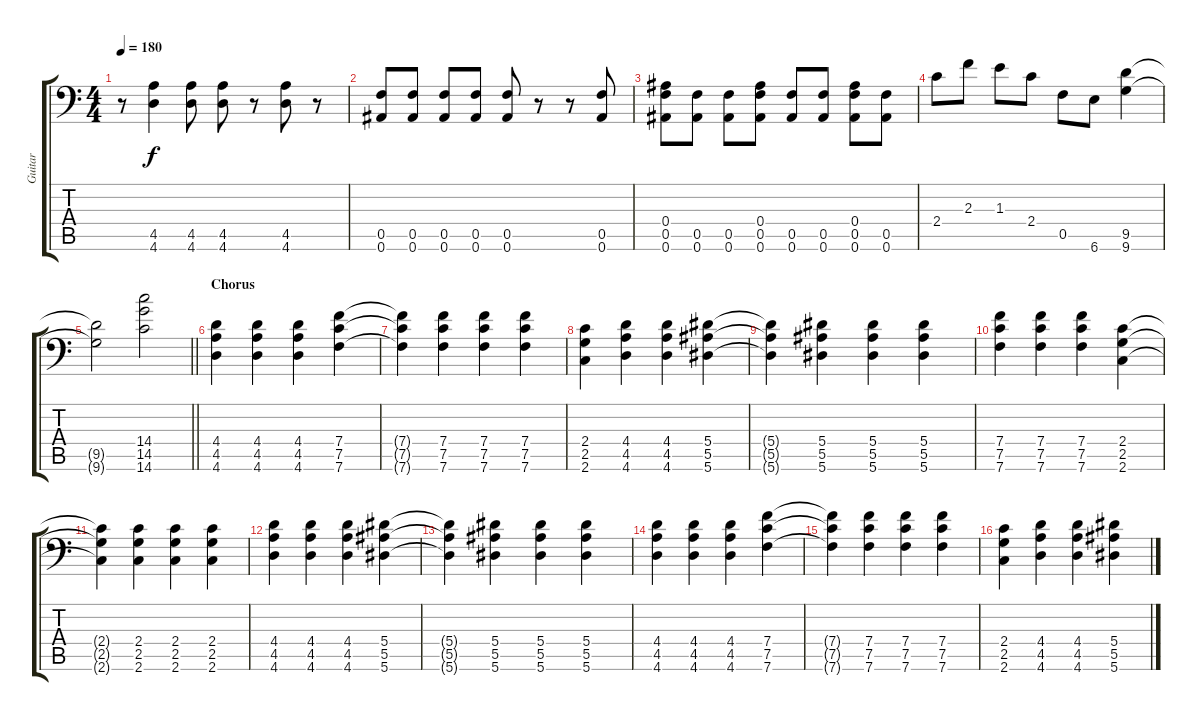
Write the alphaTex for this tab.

\track ("Guitar" "Guitar") {instrument distortionguitar}
\staff {score tabs}
\tuning (C4 G3 Eb3 Bb2 F2 Bb1) {hide}
\ts (4 4)
\tempo 180
\clef f4
\ks c
r.8{dy f} (4.5 4.6).4 (4.5 4.6).8 (4.5 4.6).8 r.8 (4.5 4.6).8 r.8 |
(0.5 0.6).8 (0.5 0.6).8 (0.5 0.6).8 (0.5 0.6).8 (0.5 0.6).8 r.8 r.8 (0.5 0.6).8 |
(0.4 0.5 0.6).8 (0.5 0.6).8 (0.5 0.6).8 (0.4 0.5 0.6).8 (0.5 0.6).8 (0.5 0.6).8 (0.4 0.5 0.6).8 (0.5 0.6).8 |
2.4.8 2.3.8 1.3.8 2.4.8 0.5.8 6.6.8 (9.5 9.6).4 |
\barLineRight lightlight
(9.5{t} 9.6{t}).2 (14.4 14.5 14.6).2 |
\section ("" "Chorus")
(4.4 4.5 4.6).4 (4.4 4.5 4.6).4 (4.4 4.5 4.6).4 (7.4 7.5 7.6).4 |
(7.4{t} 7.5{t} 7.6{t}).4 (7.4 7.5 7.6).4 (7.4 7.5 7.6).4 (7.4 7.5 7.6).4 |
(2.4 2.5 2.6).4 (4.4 4.5 4.6).4 (4.4 4.5 4.6).4 (5.4 5.5 5.6).4 |
(5.4{t} 5.5{t} 5.6{t}).4 (5.4 5.5 5.6).4 (5.4 5.5 5.6).4 (5.4 5.5 5.6).4 |
(7.4 7.5 7.6).4 (7.4 7.5 7.6).4 (7.4 7.5 7.6).4 (2.4 2.5 2.6).4 |
(2.4{t} 2.5{t} 2.6{t}).4 (2.4 2.5 2.6).4 (2.4 2.5 2.6).4 (2.4 2.5 2.6).4 |
(4.4 4.5 4.6).4 (4.4 4.5 4.6).4 (4.4 4.5 4.6).4 (5.4 5.5 5.6).4 |
(5.4{t} 5.5{t} 5.6{t}).4 (5.4 5.5 5.6).4 (5.4 5.5 5.6).4 (5.4 5.5 5.6).4 |
(4.4 4.5 4.6).4 (4.4 4.5 4.6).4 (4.4 4.5 4.6).4 (7.4 7.5 7.6).4 |
(7.4{t} 7.5{t} 7.6{t}).4 (7.4 7.5 7.6).4 (7.4 7.5 7.6).4 (7.4 7.5 7.6).4 |
(2.4 2.5 2.6).4 (4.4 4.5 4.6).4 (4.4 4.5 4.6).4 (5.4 5.5 5.6).4
